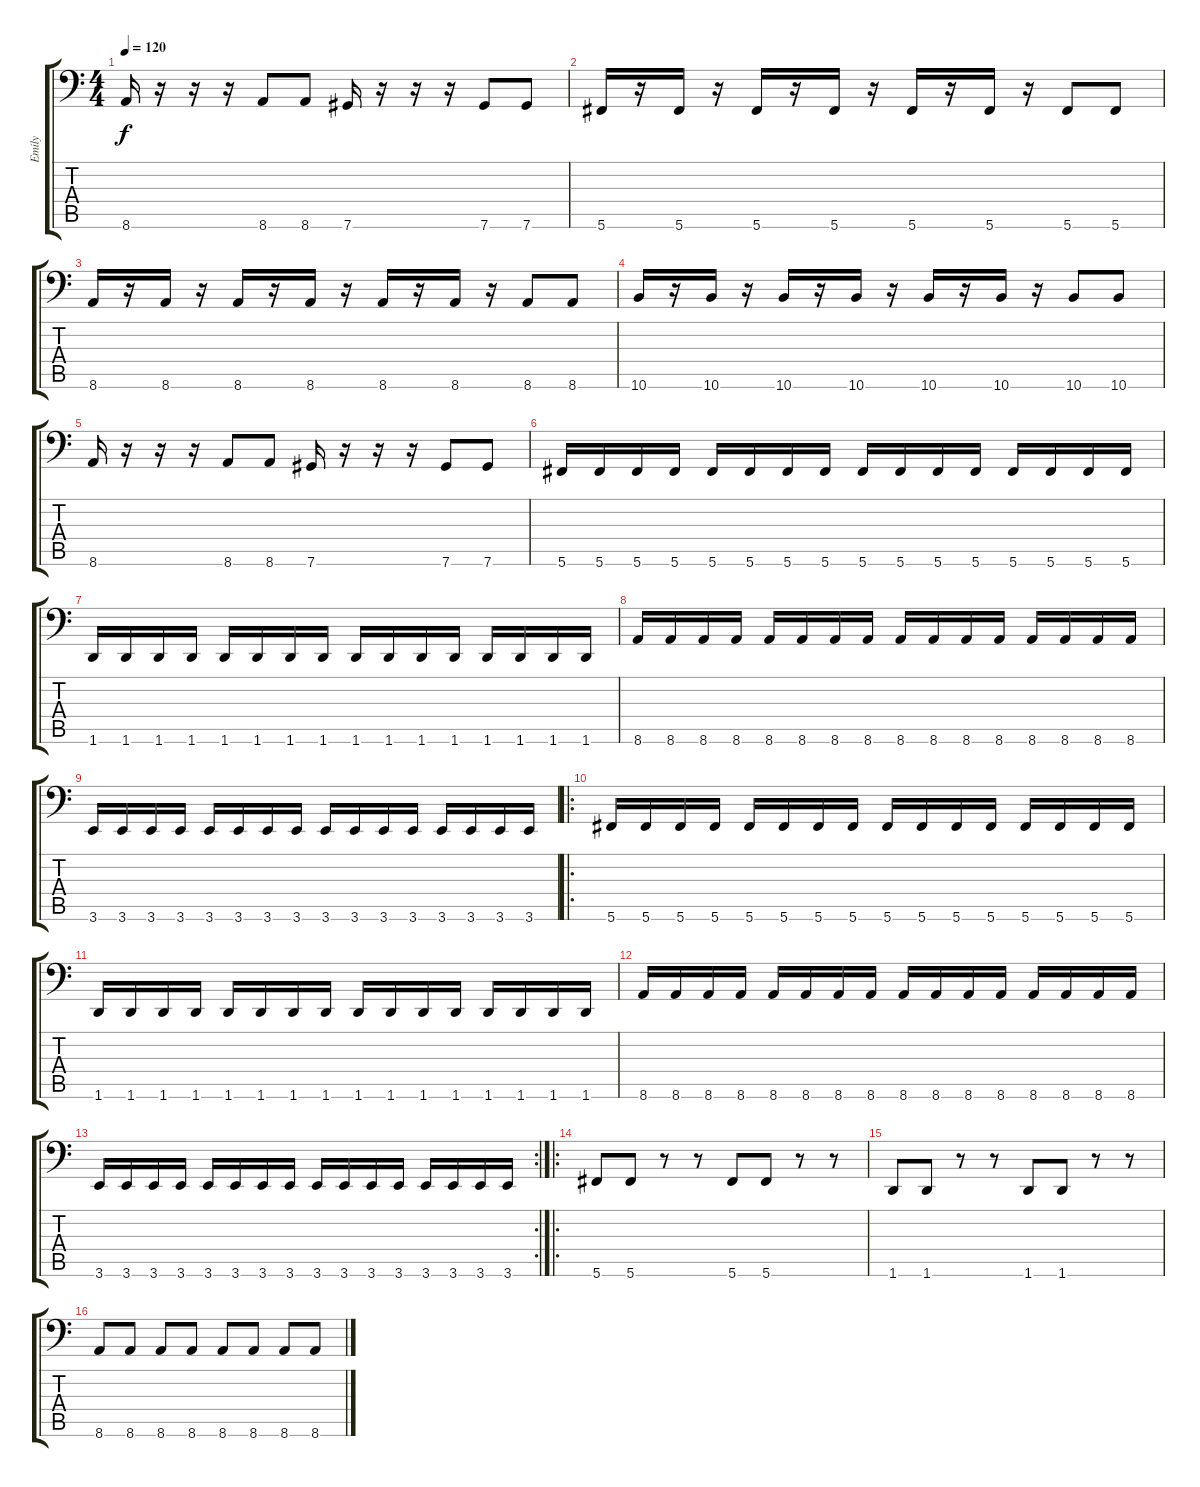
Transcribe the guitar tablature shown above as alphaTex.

\track ("Emily" "Emily") {instrument electricbasspick}
\staff {score tabs}
\tuning (Eb3 Bb2 Gb2 Db2 Ab1 Db1) {hide}
\ts (4 4)
\tempo 120
\clef f4
\ks c
8.6.16{dy f} r.16 r.16 r.16 8.6.8 8.6.8 7.6.16 r.16 r.16 r.16 7.6.8 7.6.8 |
5.6.16 r.16 5.6.16 r.16 5.6.16 r.16 5.6.16 r.16 5.6.16 r.16 5.6.16 r.16 5.6.8 5.6.8 |
8.6.16 r.16 8.6.16 r.16 8.6.16 r.16 8.6.16 r.16 8.6.16 r.16 8.6.16 r.16 8.6.8 8.6.8 |
10.6.16 r.16 10.6.16 r.16 10.6.16 r.16 10.6.16 r.16 10.6.16 r.16 10.6.16 r.16 10.6.8 10.6.8 |
8.6.16 r.16 r.16 r.16 8.6.8 8.6.8 7.6.16 r.16 r.16 r.16 7.6.8 7.6.8 |
5.6.16 5.6.16 5.6.16 5.6.16 5.6.16 5.6.16 5.6.16 5.6.16 5.6.16 5.6.16 5.6.16 5.6.16 5.6.16 5.6.16 5.6.16 5.6.16 |
1.6.16 1.6.16 1.6.16 1.6.16 1.6.16 1.6.16 1.6.16 1.6.16 1.6.16 1.6.16 1.6.16 1.6.16 1.6.16 1.6.16 1.6.16 1.6.16 |
8.6.16 8.6.16 8.6.16 8.6.16 8.6.16 8.6.16 8.6.16 8.6.16 8.6.16 8.6.16 8.6.16 8.6.16 8.6.16 8.6.16 8.6.16 8.6.16 |
3.6.16 3.6.16 3.6.16 3.6.16 3.6.16 3.6.16 3.6.16 3.6.16 3.6.16 3.6.16 3.6.16 3.6.16 3.6.16 3.6.16 3.6.16 3.6.16 |
\ro
5.6.16 5.6.16 5.6.16 5.6.16 5.6.16 5.6.16 5.6.16 5.6.16 5.6.16 5.6.16 5.6.16 5.6.16 5.6.16 5.6.16 5.6.16 5.6.16 |
1.6.16 1.6.16 1.6.16 1.6.16 1.6.16 1.6.16 1.6.16 1.6.16 1.6.16 1.6.16 1.6.16 1.6.16 1.6.16 1.6.16 1.6.16 1.6.16 |
8.6.16 8.6.16 8.6.16 8.6.16 8.6.16 8.6.16 8.6.16 8.6.16 8.6.16 8.6.16 8.6.16 8.6.16 8.6.16 8.6.16 8.6.16 8.6.16 |
\rc 2
3.6.16 3.6.16 3.6.16 3.6.16 3.6.16 3.6.16 3.6.16 3.6.16 3.6.16 3.6.16 3.6.16 3.6.16 3.6.16 3.6.16 3.6.16 3.6.16 |
\ro
5.6.8 5.6.8 r.8 r.8 5.6.8 5.6.8 r.8 r.8 |
1.6.8 1.6.8 r.8 r.8 1.6.8 1.6.8 r.8 r.8 |
8.6.8 8.6.8 8.6.8 8.6.8 8.6.8 8.6.8 8.6.8 8.6.8
